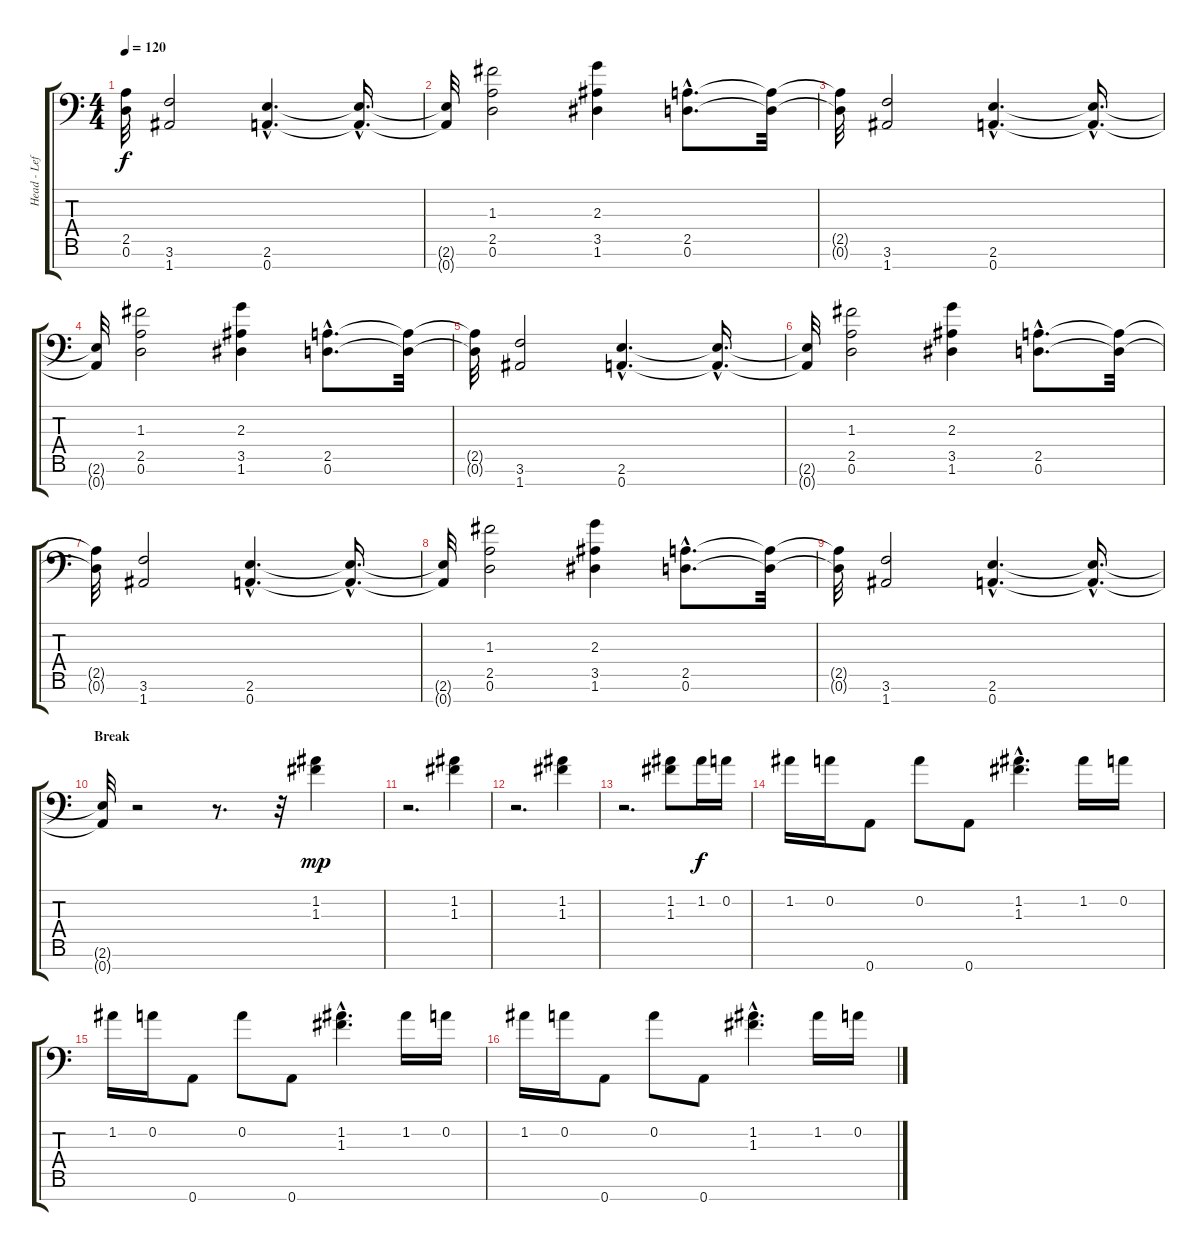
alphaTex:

\track ("Head - Left Guitar" "Head - Lef") {instrument overdrivenguitar}
\staff {score tabs}
\tuning (D4 A3 F3 C3 G2 D2 A1) {hide}
\ts (4 4)
\tempo 120
\clef f4
\ks c
(2.5{t} 0.6{t}).32{dy f} (3.6 1.7).2 (2.6{hac} 0.7{hac}).4{d} (2.6{hac t} 0.7{hac t}).16{d} |
(2.6{t} 0.7{t}).32 (1.3 2.5 0.6).2 (2.3 3.5 1.6).4 (2.5{hac} 0.6{hac}).8{d} (2.5{t} 0.6{t}).32 |
(2.5{t} 0.6{t}).32 (3.6 1.7).2 (2.6{hac} 0.7{hac}).4{d} (2.6{hac t} 0.7{hac t}).16{d} |
(2.6{t} 0.7{t}).32 (1.3 2.5 0.6).2 (2.3 3.5 1.6).4 (2.5{hac} 0.6{hac}).8{d} (2.5{t} 0.6{t}).32 |
(2.5{t} 0.6{t}).32 (3.6 1.7).2 (2.6{hac} 0.7{hac}).4{d} (2.6{hac t} 0.7{hac t}).16{d} |
(2.6{t} 0.7{t}).32 (1.3 2.5 0.6).2 (2.3 3.5 1.6).4 (2.5{hac} 0.6{hac}).8{d} (2.5{t} 0.6{t}).32 |
(2.5{t} 0.6{t}).32 (3.6 1.7).2 (2.6{hac} 0.7{hac}).4{d} (2.6{hac t} 0.7{hac t}).16{d} |
(2.6{t} 0.7{t}).32 (1.3 2.5 0.6).2 (2.3 3.5 1.6).4 (2.5{hac} 0.6{hac}).8{d} (2.5{t} 0.6{t}).32 |
(2.5{t} 0.6{t}).32 (3.6 1.7).2 (2.6{hac} 0.7{hac}).4{d} (2.6{hac t} 0.7{hac t}).16{d} |
\section ("" "Break")
(2.6{t} 0.7{t}).32 r.2 r.8{d} r.32 (1.2 1.3).4{dy mp} |
r.2{d} (1.2 1.3).4 |
r.2{d} (1.2 1.3).4 |
r.2{d} (1.2 1.3).8 1.2.16{dy f} 0.2.16 |
1.2.16 0.2.16 0.7.8 0.2.8 0.7.8 (1.2{hac} 1.3{hac}).4{d} 1.2.16 0.2.16 |
1.2.16 0.2.16 0.7.8 0.2.8 0.7.8 (1.2{hac} 1.3{hac}).4{d} 1.2.16 0.2.16 |
1.2.16 0.2.16 0.7.8 0.2.8 0.7.8 (1.2{hac} 1.3{hac}).4{d} 1.2.16 0.2.16
